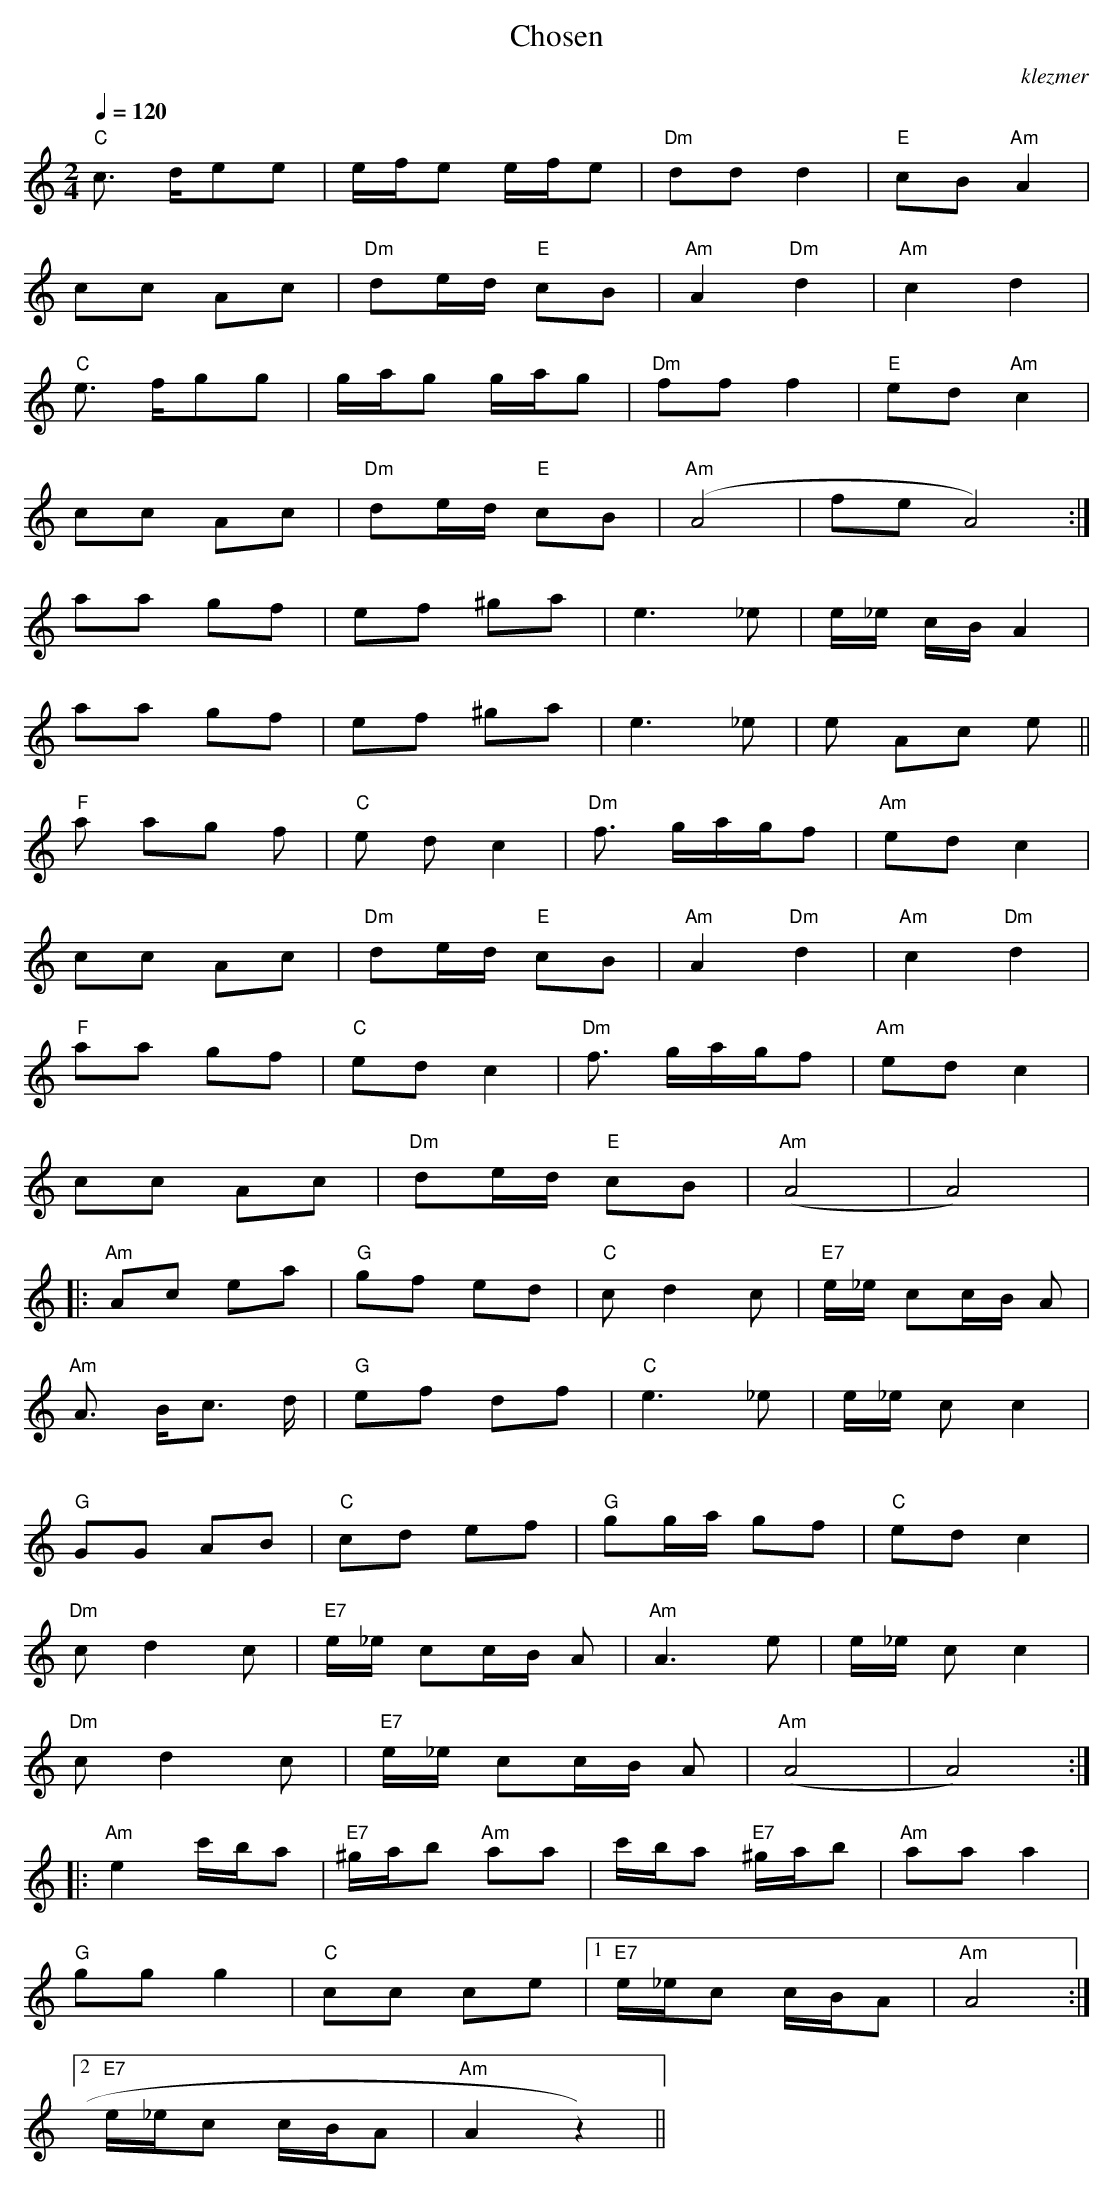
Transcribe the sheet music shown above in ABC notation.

X:1
T:Chosen
O:klezmer
M:2/4
L:1/8
Q:1/4=120
K:C
V:1
"C" c3/2 d/ee |e/f/e e/f/e |"Dm" dd d2 |"E" cB "Am" A2 |
cc Ac |"Dm" de/d/ "E" cB |"Am" A2 "Dm" d2 |"Am" c2 d2 |
"C" e3/2 f/gg |g/a/g g/a/g |"Dm" ff f2 |"E" ed "Am" c2 |
cc Ac |"Dm" de/d/ "E" cB |"Am" (A4 |fineA4) :|
aa gf |ef ^ga |e3 _e|e/_e/ c/B/A2 |
aa gf |ef ^ga |e3 _e|e Ac e||
"F" a ag f|"C" e dc2 |"Dm" f3/2 g/a/g/f |"Am" ed c2 |
cc Ac |"Dm" de/d/ "E" cB |"Am" A2 "Dm" d2 |"Am" c2 "Dm" d2 |
"F" aa gf |"C" ed c2 |"Dm" f3/2 g/a/g/f |"Am" ed c2 |
cc Ac |"Dm" de/d/ "E" cB |"Am" (A4 |A4)  |:
"Am" Ac ea |"G" gf ed |"C" cd2 c|"E7" e/_e/ cc/B/ A|
"Am" A3/2 B/c3/2 d/|"G" ef df |"C" e3 _e|e/_e/ cc2 |
"G" GG AB |"C" cd ef |"G" gg/a/ gf |"C" ed c2 |
"Dm" cd2 c|"E7" e/_e/ cc/B/ A|"Am" A3 e|e/_e/ cc2 |
"Dm" cd2 c|"E7" e/_e/ cc/B/ A|"Am" (A4 |A4) :| |:
"Am" e2 c'/b/a |"E7" ^g/a/b "Am" aa |c'/b/a "E7" ^g/a/b |"Am" aa a2 |
"G" gg g2 |"C" cc ce |1 "E7" e/_e/c c/B/A |"Am" A4 :|2
"E7" e/_e/c c/B/A |"Am" A2 z2) ||
